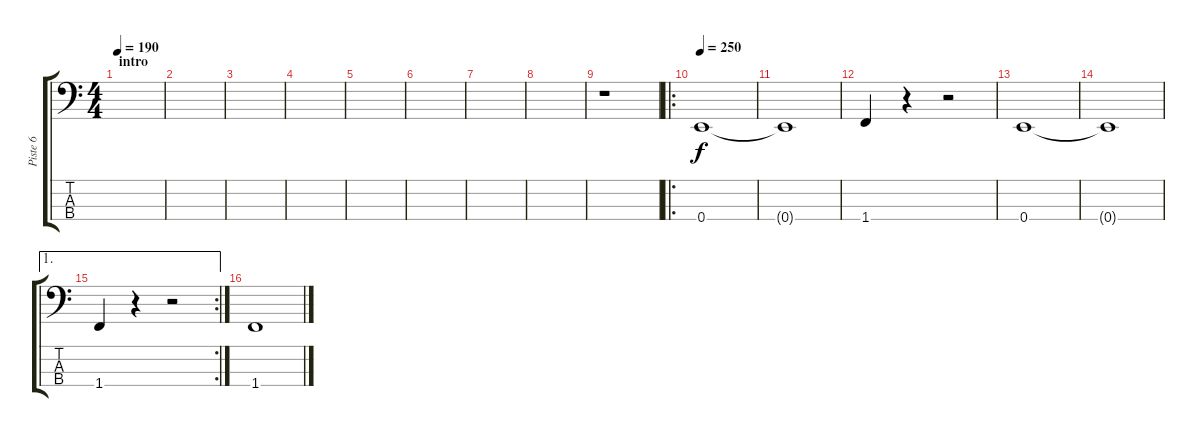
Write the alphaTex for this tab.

\track ("Piste 6" "Piste 6") {instrument electricbassfinger}
\staff {score tabs}
\tuning (G2 D2 A1 E1) {hide}
\ts (4 4)
\section ("" "intro")
\tempo 190
\tempo 120
\tempo 190
\clef f4
\ks c
|
|
|
|
|
|
|
|
r.1 |
\ro
\tempo 250
0.4.1 |
0.4{t}.1 |
1.4.4 r.4 r.2 |
0.4.1 |
0.4{t}.1 |
\ae 1
\rc 2
1.4.4 r.4 r.2 |
1.4.1
